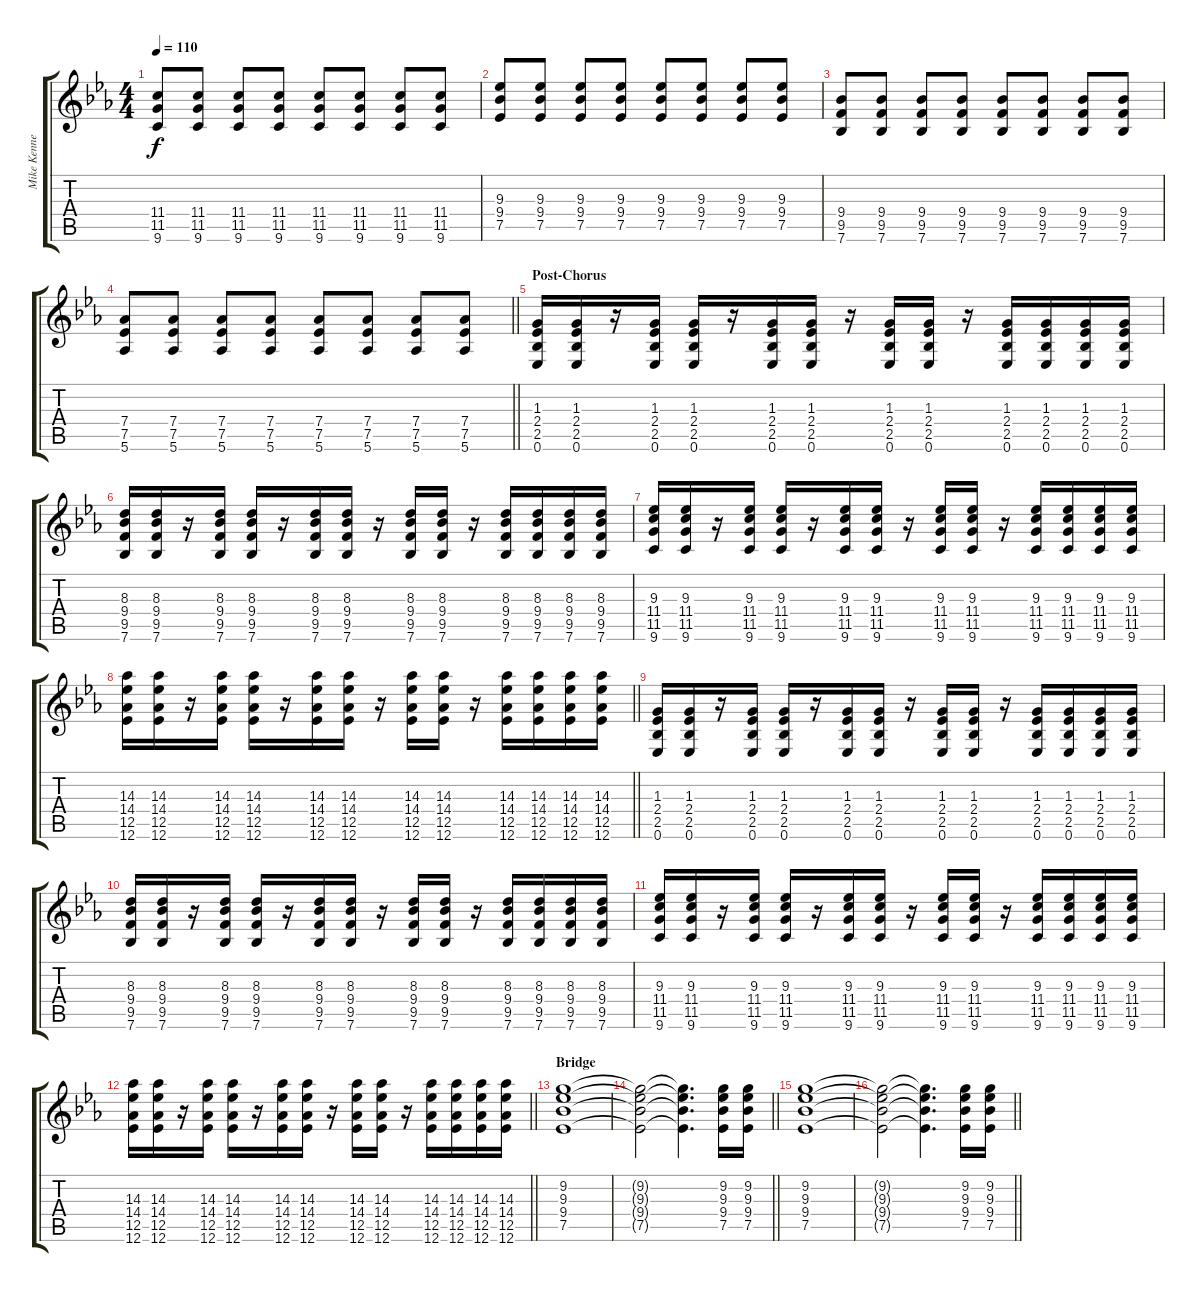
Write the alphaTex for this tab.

\track ("Mike Kennerty (Rhythm Guitar)" "Mike Kenne") {instrument overdrivenguitar}
\staff {score tabs}
\tuning (Eb4 Bb3 Gb3 Db3 Ab2 Eb2) {hide}
\ts (4 4)
\tempo 110
\clef g2
\ks eb
(11.4 11.5 9.6).8{dy f} (11.4 11.5 9.6).8 (11.4 11.5 9.6).8 (11.4 11.5 9.6).8 (11.4 11.5 9.6).8 (11.4 11.5 9.6).8 (11.4 11.5 9.6).8 (11.4 11.5 9.6).8 |
(9.3 9.4 7.5).8 (9.3 9.4 7.5).8 (9.3 9.4 7.5).8 (9.3 9.4 7.5).8 (9.3 9.4 7.5).8 (9.3 9.4 7.5).8 (9.3 9.4 7.5).8 (9.3 9.4 7.5).8 |
(9.4 9.5 7.6).8 (9.4 9.5 7.6).8 (9.4 9.5 7.6).8 (9.4 9.5 7.6).8 (9.4 9.5 7.6).8 (9.4 9.5 7.6).8 (9.4 9.5 7.6).8 (9.4 9.5 7.6).8 |
\barLineRight lightlight
(7.4 7.5 5.6).8 (7.4 7.5 5.6).8 (7.4 7.5 5.6).8 (7.4 7.5 5.6).8 (7.4 7.5 5.6).8 (7.4 7.5 5.6).8 (7.4 7.5 5.6).8 (7.4 7.5 5.6).8 |
\section ("" "Post-Chorus")
(1.3 2.4 2.5 0.6).16 (1.3 2.4 2.5 0.6).16 r.16 (1.3 2.4 2.5 0.6).16 (1.3 2.4 2.5 0.6).16 r.16 (1.3 2.4 2.5 0.6).16 (1.3 2.4 2.5 0.6).16 r.16 (1.3 2.4 2.5 0.6).16 (1.3 2.4 2.5 0.6).16 r.16 (1.3 2.4 2.5 0.6).16 (1.3 2.4 2.5 0.6).16 (1.3 2.4 2.5 0.6).16 (1.3 2.4 2.5 0.6).16 |
(8.3 9.4 9.5 7.6).16 (8.3 9.4 9.5 7.6).16 r.16 (8.3 9.4 9.5 7.6).16 (8.3 9.4 9.5 7.6).16 r.16 (8.3 9.4 9.5 7.6).16 (8.3 9.4 9.5 7.6).16 r.16 (8.3 9.4 9.5 7.6).16 (8.3 9.4 9.5 7.6).16 r.16 (8.3 9.4 9.5 7.6).16 (8.3 9.4 9.5 7.6).16 (8.3 9.4 9.5 7.6).16 (8.3 9.4 9.5 7.6).16 |
(9.3 11.4 11.5 9.6).16 (9.3 11.4 11.5 9.6).16 r.16 (9.3 11.4 11.5 9.6).16 (9.3 11.4 11.5 9.6).16 r.16 (9.3 11.4 11.5 9.6).16 (9.3 11.4 11.5 9.6).16 r.16 (9.3 11.4 11.5 9.6).16 (9.3 11.4 11.5 9.6).16 r.16 (9.3 11.4 11.5 9.6).16 (9.3 11.4 11.5 9.6).16 (9.3 11.4 11.5 9.6).16 (9.3 11.4 11.5 9.6).16 |
\barLineRight lightlight
(14.3 14.4 12.5 12.6).16 (14.3 14.4 12.5 12.6).16 r.16 (14.3 14.4 12.5 12.6).16 (14.3 14.4 12.5 12.6).16 r.16 (14.3 14.4 12.5 12.6).16 (14.3 14.4 12.5 12.6).16 r.16 (14.3 14.4 12.5 12.6).16 (14.3 14.4 12.5 12.6).16 r.16 (14.3 14.4 12.5 12.6).16 (14.3 14.4 12.5 12.6).16 (14.3 14.4 12.5 12.6).16 (14.3 14.4 12.5 12.6).16 |
(1.3 2.4 2.5 0.6).16 (1.3 2.4 2.5 0.6).16 r.16 (1.3 2.4 2.5 0.6).16 (1.3 2.4 2.5 0.6).16 r.16 (1.3 2.4 2.5 0.6).16 (1.3 2.4 2.5 0.6).16 r.16 (1.3 2.4 2.5 0.6).16 (1.3 2.4 2.5 0.6).16 r.16 (1.3 2.4 2.5 0.6).16 (1.3 2.4 2.5 0.6).16 (1.3 2.4 2.5 0.6).16 (1.3 2.4 2.5 0.6).16 |
(8.3 9.4 9.5 7.6).16 (8.3 9.4 9.5 7.6).16 r.16 (8.3 9.4 9.5 7.6).16 (8.3 9.4 9.5 7.6).16 r.16 (8.3 9.4 9.5 7.6).16 (8.3 9.4 9.5 7.6).16 r.16 (8.3 9.4 9.5 7.6).16 (8.3 9.4 9.5 7.6).16 r.16 (8.3 9.4 9.5 7.6).16 (8.3 9.4 9.5 7.6).16 (8.3 9.4 9.5 7.6).16 (8.3 9.4 9.5 7.6).16 |
(9.3 11.4 11.5 9.6).16 (9.3 11.4 11.5 9.6).16 r.16 (9.3 11.4 11.5 9.6).16 (9.3 11.4 11.5 9.6).16 r.16 (9.3 11.4 11.5 9.6).16 (9.3 11.4 11.5 9.6).16 r.16 (9.3 11.4 11.5 9.6).16 (9.3 11.4 11.5 9.6).16 r.16 (9.3 11.4 11.5 9.6).16 (9.3 11.4 11.5 9.6).16 (9.3 11.4 11.5 9.6).16 (9.3 11.4 11.5 9.6).16 |
\barLineRight lightlight
(14.3 14.4 12.5 12.6).16 (14.3 14.4 12.5 12.6).16 r.16 (14.3 14.4 12.5 12.6).16 (14.3 14.4 12.5 12.6).16 r.16 (14.3 14.4 12.5 12.6).16 (14.3 14.4 12.5 12.6).16 r.16 (14.3 14.4 12.5 12.6).16 (14.3 14.4 12.5 12.6).16 r.16 (14.3 14.4 12.5 12.6).16 (14.3 14.4 12.5 12.6).16 (14.3 14.4 12.5 12.6).16 (14.3 14.4 12.5 12.6).16 |
\section ("" "Bridge")
(9.2 9.3 9.4 7.5).1 |
\barLineRight lightlight
(9.2{t} 9.3{t} 9.4{t} 7.5{t}).2 (9.2{t} 9.3{t} 9.4{t} 7.5{t}).4{d} (9.2 9.3 9.4 7.5).16 (9.2 9.3 9.4 7.5).16 |
(9.2 9.3 9.4 7.5).1 |
\barLineRight lightlight
(9.2{t} 9.3{t} 9.4{t} 7.5{t}).2 (9.2{t} 9.3{t} 9.4{t} 7.5{t}).4{d} (9.2 9.3 9.4 7.5).16 (9.2 9.3 9.4 7.5).16
